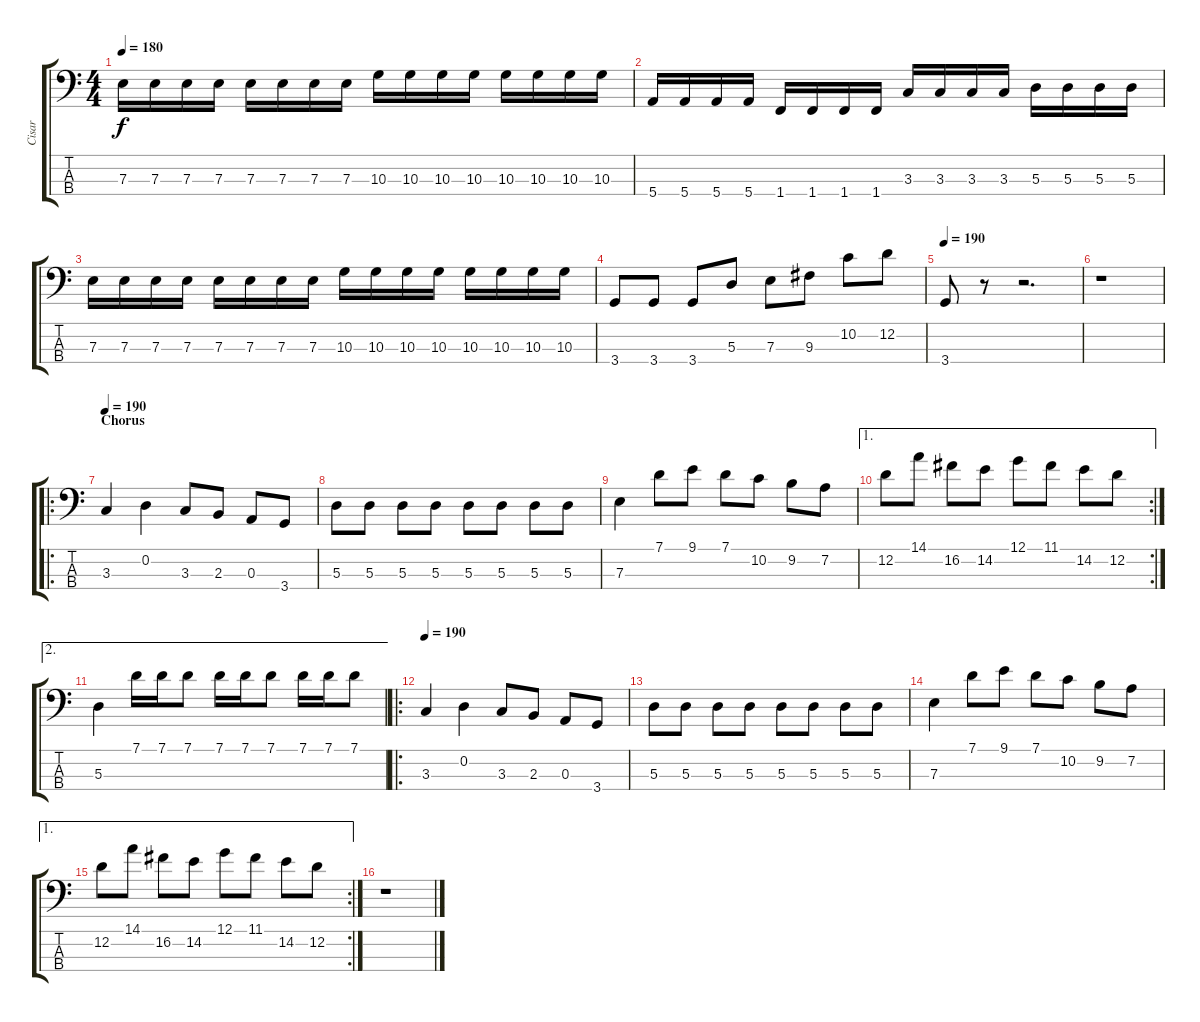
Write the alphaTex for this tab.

\track ("Cisar" "Cisar") {instrument synthbass2}
\staff {score tabs}
\tuning (G2 D2 A1 E1) {hide}
\ts (4 4)
\tempo 180
\clef f4
\ks c
7.3.16{dy f} 7.3.16 7.3.16 7.3.16 7.3.16 7.3.16 7.3.16 7.3.16 10.3.16 10.3.16 10.3.16 10.3.16 10.3.16 10.3.16 10.3.16 10.3.16 |
5.4.16 5.4.16 5.4.16 5.4.16 1.4.16 1.4.16 1.4.16 1.4.16 3.3.16 3.3.16 3.3.16 3.3.16 5.3.16 5.3.16 5.3.16 5.3.16 |
7.3.16 7.3.16 7.3.16 7.3.16 7.3.16 7.3.16 7.3.16 7.3.16 10.3.16 10.3.16 10.3.16 10.3.16 10.3.16 10.3.16 10.3.16 10.3.16 |
3.4.8 3.4.8 3.4.8 5.3.8 7.3.8 9.3.8 10.2.8 12.2.8 |
\tempo 190
3.4.8 r.8 r.2{d} |
r.1 |
\ro
\section ("" "Chorus")
\tempo 190
3.3.4 0.2.4 3.3.8 2.3.8 0.3.8 3.4.8 |
5.3.8 5.3.8 5.3.8 5.3.8 5.3.8 5.3.8 5.3.8 5.3.8 |
7.3.4 7.1.8 9.1.8 7.1.8 10.2.8 9.2.8 7.2.8 |
\ae 1
\rc 2
12.2.8 14.1.8 16.2.8 14.2.8 12.1.8 11.1.8 14.2.8 12.2.8 |
\ae 2
5.3.4 7.1.16 7.1.16 7.1.8 7.1.16 7.1.16 7.1.8 7.1.16 7.1.16 7.1.8 |
\ro
\tempo 190
3.3.4 0.2.4 3.3.8 2.3.8 0.3.8 3.4.8 |
5.3.8 5.3.8 5.3.8 5.3.8 5.3.8 5.3.8 5.3.8 5.3.8 |
7.3.4 7.1.8 9.1.8 7.1.8 10.2.8 9.2.8 7.2.8 |
\ae 1
\rc 2
12.2.8 14.1.8 16.2.8 14.2.8 12.1.8 11.1.8 14.2.8 12.2.8 |
r.1
